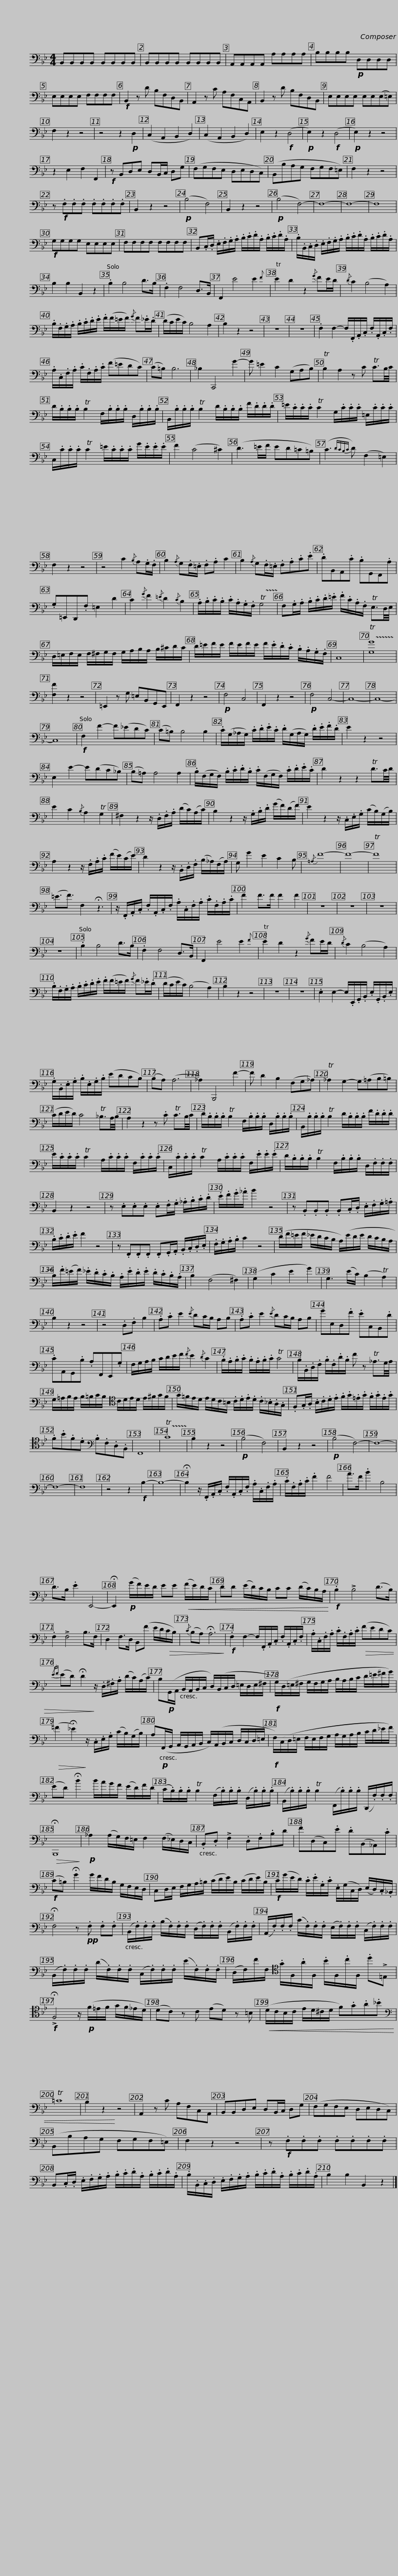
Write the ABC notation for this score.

X:1
L:1/8
M:4/4
I:linebreak $
K:Bb
V:1 bass
V:1
 B,,B,,B,,B,, B,,B,,B,,B,, | B,,B,,B,,B,, B,,B,,B,,B,, | A,,A,,A,,A,, A,A,A,A, | B,B,B,B,!p! D,D,D,D, |$ E,E,E,E, F,F,F,F, | %5
!f! B,,2 z D B,F,D,B,, | A,,2 z C A,F,C,A,, | B,,2 z D B,F,D,B,, |$ E,E,E,E, E,E,(E,=E,) | F,2 z2 z4 | %10
 z4 z2!p! D,2 | (C,2 A,,2 B,,2 D,2) |$ (C,2 A,,2 B,,2 D,2) | E,2 z2!f! (D,4 |!p! E,2) z2!f! (D,4 | %15
!p! E,2) z2 z4 |$ z2 E,2 F,2 F,,2 |!f! z B,,D,E, D,B,,/C,/ D,G, | (F,G,F,E, D,E,D,C,) | (B,,B,A,G, F,G,F,=E,) |$ %20
 F,2 z2 z4 | z!f! .F,.F,.F, .F,.F,.F,.F, | B,,2 z2 z4 |!p! (B,4 F,4) |$ B,,2 z2 z4 | %25
!p! (B,4 F,4-) | F,8- | F,8- |$ F,8 |!f! G,G,G,G, E,E,E,E, | %30
 F,F,F,F, F,F,F,F, | B,,.C,/.D,/ .E,/.F,/.G,/.A,/ .B,/.C/.D/.A,/ .B,/.C/.D/.A,/ |$ .B,/.B,,/.C,/.D,/ .E,/.F,/.G,/.A,/ .B,/.C/.D/.A,/ .B,/.C/.D/.A,/ | B,2 B,2 B,,2 z2 | .B,2 B,4 D>B, | %35
 .F,2 F,4 D,>B,, | F,,2 E4 E2{F} |$ TE2 D2 z2{/G} FE/D/ |{/D} C2 (B,4 A,2) | .B,/.F,/.G,/.A,/ .B,/.C/.D/.E/ .F/(F/=E/F/){/G} F._E/.D/ | %40
 (D/C/E/C/) B,4 A,2 |$ B,2 z2 z4 | z8 | z8 | .F,2 F,2- F,/.F,,/.A,,/.C,/ .F,/.A,,/.C,/.F,/ | %45
 .A,/.C,/.F,/.A,/ .C/.F,/.A,/.C/ (F=EDC) | (C=B,) B,6 | _B,2 C,,4 G2- |$ G =E2 C2 (G,A,B,) | TB,2 A,2 z C TC3/2B,/4C/4 | %50
 D/.B,/.B,/.B,/ TB,2 F,/.B,/.B,/.B,/ D,/.B,/.B,/.B,/ | B,,/.B,/.B,/.B,/ TB,2 D/.B,/.B,/.B,/ F/.D/.D/.D/ |$ =E/.C/.C/.C/ TC2 G,/.C/.C/.C/ =E,/.C/.C/.C/ | C,/.C/.C/.C/ TC2 =E/.C/.C/.C/ G/.E/.E/.E/ | F2 (C4 ^C2) |$ %55
 (D3 =E/F/ ED=C=B,) | (C3{DCB,C} D) (F,2 =E,2) | F,2 z2 z4 | z4 C2{/B,} A,.G,/.F,/ | B,2{/A,} G,.F,/.=E,/ .F,.A, C2 |$ %60
 B,2{/A,} G,.F,/.=E,/ .F,.A,.C.E | .DB,,A,,.C .B,G,,F,,.A, | .G,=E,,D,,.F, =E,2 D2 | C2{/G} F2{/=E} D2{/C} B,2 |$ .A,/.B,/.C/.B,/ .C/.A,/.G,/.F,/ !trill(!TG,4!trill)! | %65
 F,.G,/.A,/ .B,/.C/.D/.=E/ .F/.C/.A,/.F,/ TE,3/2D,/4E,/4 |$ D,/=E,/F,/E,/ F,/^F,/G,/F,/ G,/A,/B,/A,/ B,/^C/D/C/ | D/=E/F/E/ F/E/F/E/ F/.E/.D/.C/ .B,/.A,/.G,/.F,/ | C,8 |$ !trill(!T[G,G]8!trill)! | %70
 [F,F]2 z2 z4 | =E,,2 z G, =E,B,,G,,E,, | F,,2 z2 z4 |!p! F,4 C,4 | F,,2 z2 z4 | %75
!p! F,4 C,4- | C,8- | C,8- | C,8 |$!f! F,2 F2- F(_EDC) | %80
 (C=B,) B,4 B,2 | .C/(G,/_A,/G,/) .C/.D/.E/.C/ .D/(G,/A,/G,/) .D/.E/.F/.D/ | E2 z2 z4 |$ E,2 E2- E(DC_B,) | (B,=A,) A,4 A,2 | %85
 .B,/(F,/G,/F,/) .B,/.C/.D/.B,/ .C/(F,/G,/F,/) .C/.D/.E/.C/ | D2 z2 z2 TD3/2C/4D/4 |$ E2 C2{/B,} A,2 TG,2 | ^F,2 z2 z/ .D,/.F,/.A,/ (D/C/)(A,/C/) | B,2 z2 z/ .G,/.B,/.D/ (G/F/)(D/F/) | %90
 E2 z2 z/ .C,/.E,/.G,/ (C/B,/)(G,/B,/) |$ A,2 z2 z/ .F,/.A,/.C/ (F/E/)(C/E/) | D2 z2 z/ .B,,/.D,/.F,/ (B,/_A,/)(F,/A,/) | G, G2 E2 C2 B, |{/=A,} F8- | %95
 F8- | TF8 | (=E3/2F3/2) F,2 !fermata!z3 |$ z/ .F,,/.A,,/.C,/ .F,/.A,,/.C,/.F,/ .A,/.C,/.F,/.A,/ .C/.F,/.A,/.C/ | F2 F>F F2 F2 | %100
 z8 | z8 | z8 | z8 | .B,2 B,4 D>B, | %105
 .F,2 F,4 D,>B,, |$ F,,2 E4 E2{F} | TE2 D2 z2{/G} FE/D/ |{/D} C2 (B,4 A,2) | .B,/.F,/.G,/.A,/ .B,/.C/.D/.E/ .F/(F/=E/F/){/G} F._E/.D/ |$ %110
 (D/C/E/C/) (B,4 A,2) | B,2 z2 z4 | z8 | z8 | .E,2 E,2- E,/.E,,/.G,,/.B,,/ .E,/.G,,/.B,,/.E,/ | %115
 .G,/.B,,/.E,/.G,/ .B,/.E,/.G,/.B,/ (EDCB,) |$ (B,A,) (A,6 | _A,2) B,,,4 F2- | F D2 B,2 (F,G,_A,) | T_A,2 G,2- G,(=A,B,=B,) | %120
 (C/D/E/D/) C4 T_B,3/2A,/4B,/4 | A,2 z2 z .C TC3/2B,/4C/4 |$ D/.B,/.B,/.B,/ TB,2 F,/.B,/.B,/.B,/ D,/.B,/.B,/.B,/ | B,,/.B,/.B,/.B,/ TB,2 D/.B,/.B,/.B,/ F/.D/.D/.D/ | E/.C/.C/.C/ TC2 A,/.C/.C/.C/ F,/.C/.C/.C/ |$ %125
 C,/.C/.C/.C/ TC2 A,/.C/.C/.C/ F,/.E/.E/.E/ | D/.B,/.B,/.B,/ TB,2 F,/.B,/.B,/.B,/ D,/.F,/.F,/.F,/ | B,,2 z2 z4 |$ z .E,.E,.E, .E,.F,/.G,/ ._A,/.B,/.C/.D/ | .E/.F/.G/._A/ B2 z4 | %130
 z .B,,.B,,.B,, .B,,.C,/.D,/ .E,/.F,/.G,/.=A,/ | .B,/.C/.D/.E/ F2 z4 |$ z .F,,.F,,.F,, .F,,.G,,/.A,,/ .B,,/.C,/.D,/.E,/ | .F,/.G,/.A,/.B,/ C2 z4 | (D/F/=E/F/ _E/D/C/B,/ A,/)(E/D/E/ D/C/B,/A,/ |$ %135
 B,/).F/(=E/F/) ._E/.D/.C/.B,/ .A,/.E/.D/.E/ .D/.C/.B,/.A,/ | B,2 (F,4 ^F,2) | (G,2 C2 E2 G2) | G,3 (E/C/) (B,2 TA,2) | B,2 z2 z4 |$ %140
 z4 .D,.F, B,2 | .A,.C E2{/E} DC/B,/ A,B, | .A,.C E2{/E} DC/B,/ A,B, | GE,D,.F .EC,B,,.D | .CA,,G,,.B, .A,F,,E,,.G, |$ %145
 F,/G,/A,/B,/ C/D/E/F/{/F} E2{/D} C2 | .B,/.A,/.B,/.C/ .B,/.A,/.B,/.C/ TC4 | B,/.B,,/.D,/.F,/ .B,/.F,/.D/.B,/ F z T_A,3/2G,/4A,/4 |$ G,/=A,/B,/A,/ B,/=B,/C/B,/[K:tenor] C/D/E/D/ E/^F/G/F/ | G/=F/E/D/ E/D/C/=B,/ .C/.D/.E/.D/ .C/._B,/.A,/.G,/ |$ %150
 .F,.G,/.A,/ .B,/.C/.D/.E/ .F/.G/.=E/.G/ .F/.G/.E/.G/ | .F.B.F.D[K:bass] .B,.F,.D,.B,, | F,,8 | !trill(!TC8!trill)! | B,2 z2 z4 | %155
!p! (B,4 F,4) | B,,2 z2 z4 |$!p! (B,4 F,4-) | F,8- | F,8- | %160
 F,8 | z4 z2!f! B,2- | B,8- | !fermata!B,2 z/ .F,,/.A,,/.C,/ .F,/.A,,/.C,/.F,/ .A,/.C,/.F,/.A,/ | .C/.F,/.A,/.C/ .F2 F4 | %165
 A>F .B2 B,4 |$ D>B, .E2 E,,4- | !fermata!E,,2!p! (G/F/)E/D/ EE!<(! (F/E/)D/C/ | DD (E/D/)C/B,/ CC (D/C/)B,/A,/!<)! |!f! .B,2 !>!B,4 (D>B,) |$ %170
 .F,2 !>!F,4 B,>F, | D,2 F,>D, B,,(F E/D/!>(!C/B,/) |{/C} (B,A,) !fermata!A,6!>)! |!f! .F,2 F,2- F,/.F,,/.A,,/.C,/ .F,/.A,,/.C,/.F,/ |$ .A,/.C,/.F,/.A,/ .C/.F,/.A,/.C/!>(! (FEDC) | %175
{/EF} (ED) !fermata!D2!>)! z/ .D,/.^F,/.A,/ (D/C/)(A,/C/) | B,!p!(G,,/A,,/ B,,/A,,/B,,/C,/ D,/)(B,,/C,/D,/ =E,/D,/E,/^F,/ |$!f! G,/)(D,/=E,/^F,/ G,/F,/G,/A,/ B,/A,/B,/C/ D/=E/^F/G/) |!>(! (=F2 !fermata!_E2)!>)! z/ .C,/.E,/.G,/ (C/B,/)(G,/B,/) |$ A,!p!(F,,/G,,/ A,,/G,,/A,,/B,,/ C,/)(A,,/B,,/C,/ D,/C,/D,/=E,/ | %180
!f! F,/)(C,/D,/=E,/ F,/E,/F,/G,/ A,/G,/A,/B,/ C/D/_E/F/) |$ (ED) !fermata!B2 B/A/G/F/ (E/D/)F/D/ | (C/.B,/).B,/.B,/ TB,2 (F,/.B,/).B,/.B,/ (D,/.B,/).B,/.B,/ | (B,,/.B,/).B,/.B,/ TB,2 (F,,/.B,/).B,/.B,/ (D,,/.F,/).F,/.F,/ |!>(! !fermata!B,,,8!>)! |$ %185
!p! _A,2 (A,/G,/)F,/=E,/ F,2 (F,/_E,/)D,/C,/ | .B,,.D, !>!F,2 .D,.F,.B,D | F(D,C,).E .D(B,,_A,,).C |!f! (C=B,) !fermata!G2 G/F/D/B,/ G,/F,/E,/D,/ |$ C,D,/E,/ F,/G,/A,/=B,/ (C/D/E/)B,/ (C/D/E/)B,/ | %190
!f! C/(G/E/D/) .C/.E/.G,/.C/ .E,/(G,/C,/D,/) (E,/D,/).C,/._B,,/ | !fermata!F,4 z!pp! .F, .F,.F, |$ (B,,/.F,/).F,/.F,/ (B,/.F,/).F,/.F,/ (D,/.F,/).F,/.F,/ (B,,/.F,/).F,/.F,/ | (A,,/.F,/).F,/.F,/ (C/.F,/).F,/.F,/ (E,/.F,/).F,/.F,/ (C,/.F,/).F,/.F,/ |$ (B,,/.F,/).F,/.F,/ (D/.F,/).F,/.F,/ (C,/.F,/).F,/.F,/ (E/.F,/).F,/.F,/ | %195
 (D,/F,/)F/F,/[K:tenor] .G/F,/.A/F,/ .B/F,/.c/F,/ .d!>!=E, |!f! !>!!fermata!F,4 z/!p! (F/=E/F/ G/F/_E/D/) |$ (DC) z C (ED) z =B, |!<(! (D/C/B,/C/ E/D/^C/D/ F).G.A._B |[K:bass] T=C8 | %200
 B,2 z2!<)! z4 | A,,2 z C A,F,C,A,, |$ B,,B,,D,E, D,B,,/C,/ D,G, | (F,G,F,E, D,E,D,C,) | (B,,B,A,G, F,G,F,=E,) | %205
 F,2 z2 z4 | z!f! .F,.F,.F, .F,.F,.F,.F, |$ B,,.C,/.D,/ .E,/.F,/.G,/.A,/ .B,/.C/.D/.A,/ .B,/.C/.D/.A,/ | .B,/.B,,/.C,/.D,/ .E,/.F,/.G,/.A,/ .B,/.C/.D/.A,/ .B,/.C/.D/.A,/ | B,2 B,2 B,,2 z2 |] %210
